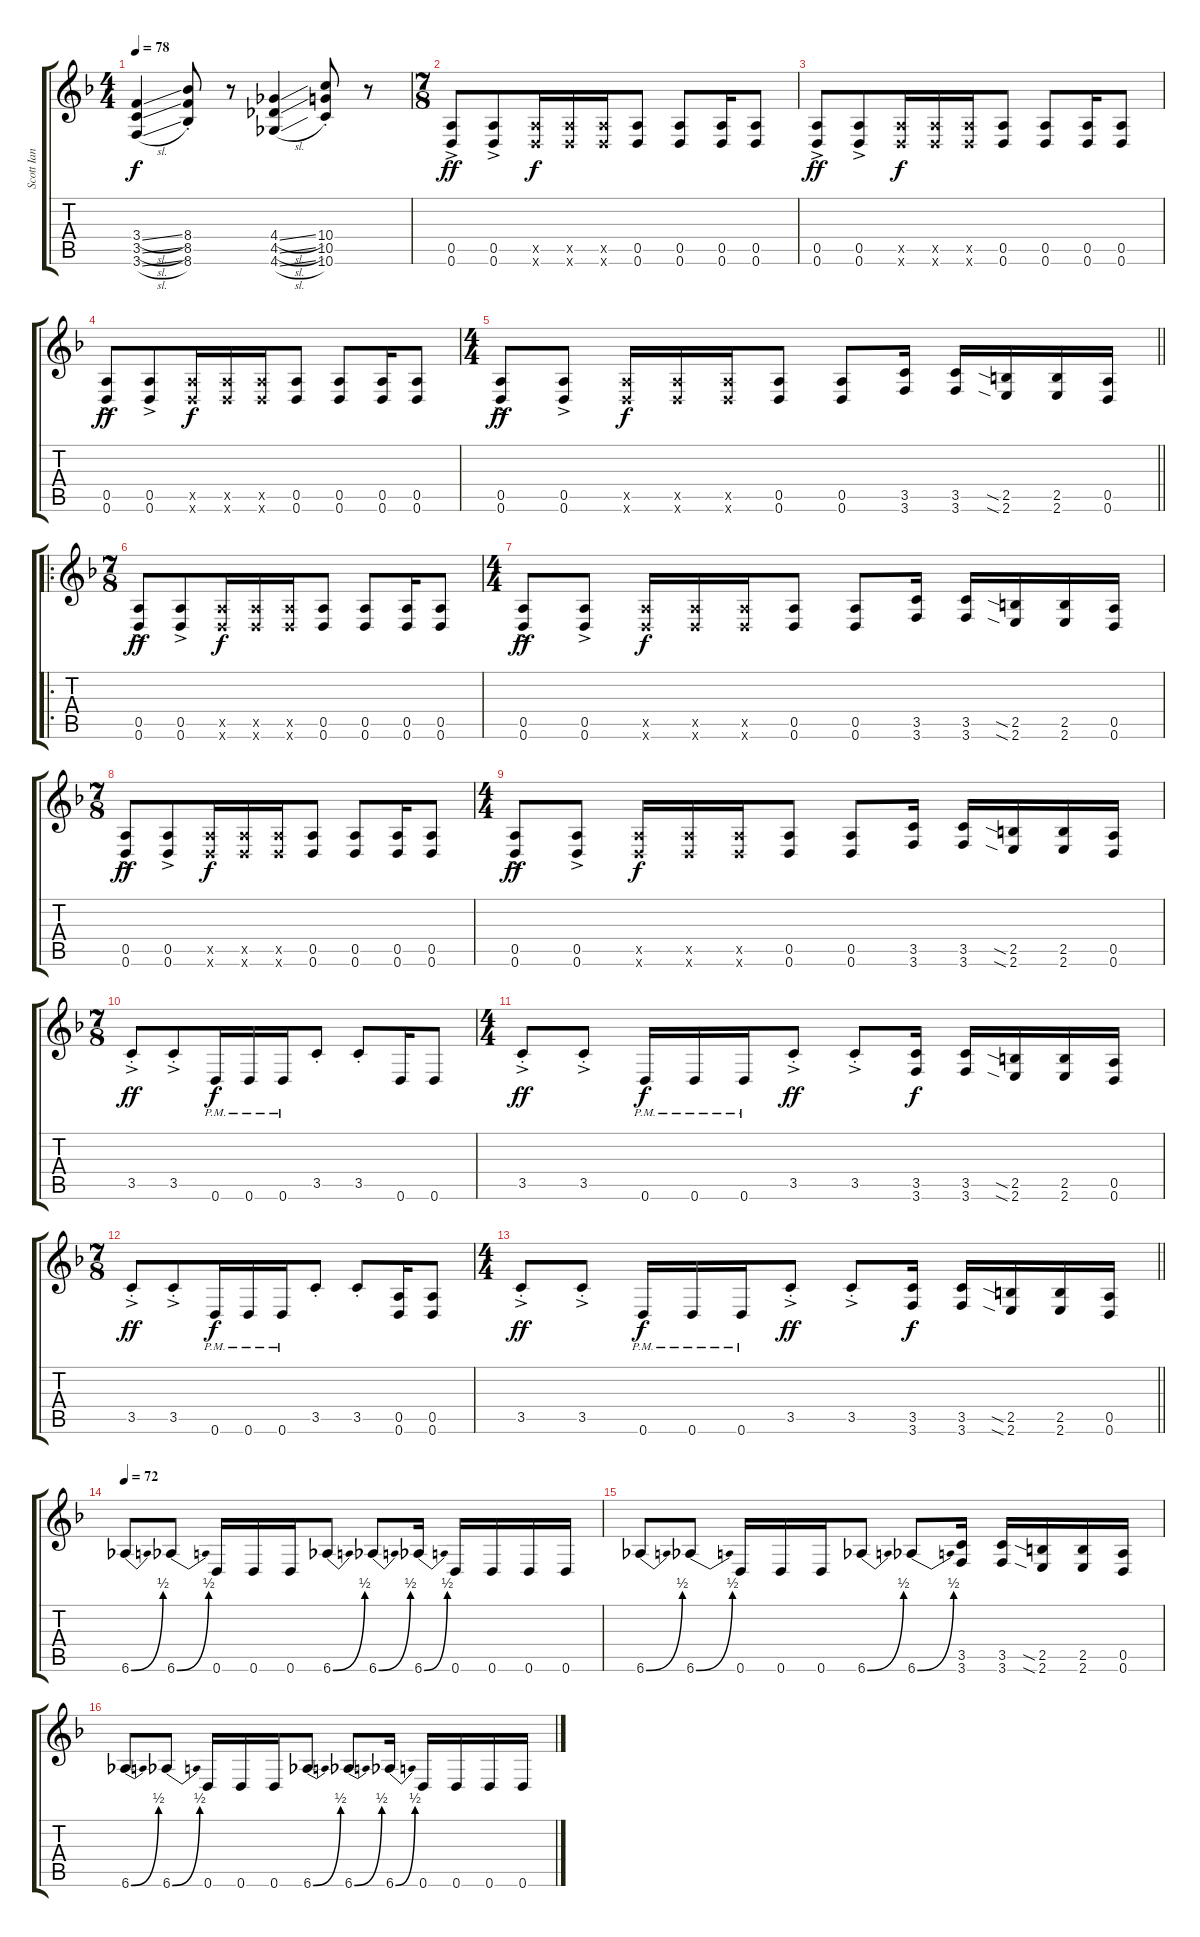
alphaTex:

\track ("Scott Ian" "Scott Ian") {instrument distortionguitar}
\staff {score tabs}
\tuning (E4 B3 G3 D3 A2 D2) {hide}
\ts (4 4)
\tempo 78
\clef g2
\ks f
(3.4{sl} 3.5{sl} 3.6{sl}).4{dy f instrument distortionguitar} (8.4{st} 8.5{st} 8.6{st}).8 r.8 (4.4{sl} 4.5{sl} 4.6{sl}).4 (10.4{st} 10.5{st} 10.6{st}).8 r.8 |
\ts (7 8)
(0.5{ac} 0.6{ac}).8{dy ff} (0.5{ac} 0.6{ac}).8 (0.5{x} 0.6{x}).16{dy f} (0.5{x} 0.6{x}).16 (0.5{x} 0.6{x}).16 (0.5 0.6).8 (0.5 0.6).8 (0.5 0.6).16 (0.5 0.6).8 |
(0.5{ac} 0.6{ac}).8{dy ff} (0.5{ac} 0.6{ac}).8 (0.5{x} 0.6{x}).16{dy f} (0.5{x} 0.6{x}).16 (0.5{x} 0.6{x}).16 (0.5 0.6).8 (0.5 0.6).8 (0.5 0.6).16 (0.5 0.6).8 |
(0.5{ac} 0.6{ac}).8{dy ff} (0.5{ac} 0.6{ac}).8 (0.5{x} 0.6{x}).16{dy f} (0.5{x} 0.6{x}).16 (0.5{x} 0.6{x}).16 (0.5 0.6).8 (0.5 0.6).8 (0.5 0.6).16 (0.5 0.6).8 |
\ts (4 4)
\barLineRight lightlight
(0.5{ac} 0.6{ac}).8{dy ff} (0.5{ac} 0.6{ac}).8 (0.5{x} 0.6{x}).16{dy f} (0.5{x} 0.6{x}).16 (0.5{x} 0.6{x}).16 (0.5 0.6).8 (0.5 0.6).8 (3.5 3.6).16 (3.5 3.6).16 (2.5{sia} 2.6{sia}).16 (2.5 2.6).16 (0.5 0.6).16 |
\ro
\ts (7 8)
(0.5{ac} 0.6{ac}).8{dy ff} (0.5{ac} 0.6{ac}).8 (0.5{x} 0.6{x}).16{dy f} (0.5{x} 0.6{x}).16 (0.5{x} 0.6{x}).16 (0.5 0.6).8 (0.5 0.6).8 (0.5 0.6).16 (0.5 0.6).8 |
\ts (4 4)
(0.5{ac} 0.6{ac}).8{dy ff} (0.5{ac} 0.6{ac}).8 (0.5{x} 0.6{x}).16{dy f} (0.5{x} 0.6{x}).16 (0.5{x} 0.6{x}).16 (0.5 0.6).8 (0.5 0.6).8 (3.5 3.6).16 (3.5 3.6).16 (2.5{sia} 2.6{sia}).16 (2.5 2.6).16 (0.5 0.6).16 |
\ts (7 8)
(0.5{ac} 0.6{ac}).8{dy ff} (0.5{ac} 0.6{ac}).8 (0.5{x} 0.6{x}).16{dy f} (0.5{x} 0.6{x}).16 (0.5{x} 0.6{x}).16 (0.5 0.6).8 (0.5 0.6).8 (0.5 0.6).16 (0.5 0.6).8 |
\ts (4 4)
(0.5{ac} 0.6{ac}).8{dy ff} (0.5{ac} 0.6{ac}).8 (0.5{x} 0.6{x}).16{dy f} (0.5{x} 0.6{x}).16 (0.5{x} 0.6{x}).16 (0.5 0.6).8 (0.5 0.6).8 (3.5 3.6).16 (3.5 3.6).16 (2.5{sia} 2.6{sia}).16 (2.5 2.6).16 (0.5 0.6).16 |
\ts (7 8)
3.5{ac st}.8{dy ff} 3.5{ac st}.8 0.6{pm}.16{dy f} 0.6{pm}.16 0.6{pm}.16 3.5{st}.8 3.5{st}.8 0.6.16 0.6.8 |
\ts (4 4)
3.5{ac st}.8{dy ff} 3.5{ac st}.8 0.6{pm}.16{dy f} 0.6{pm}.16 0.6{pm}.16 3.5{ac st}.8{dy ff} 3.5{ac st}.8 (3.5 3.6).16{dy f} (3.5 3.6).16 (2.5{sia} 2.6{sia}).16 (2.5 2.6).16 (0.5 0.6).16 |
\ts (7 8)
3.5{ac st}.8{dy ff} 3.5{ac st}.8 0.6{pm}.16{dy f} 0.6{pm}.16 0.6{pm}.16 3.5{st}.8 3.5{st}.8 (0.5 0.6).16 (0.5 0.6).8 |
\ts (4 4)
\barLineRight lightlight
3.5{ac st}.8{dy ff} 3.5{ac st}.8 0.6{pm}.16{dy f} 0.6{pm}.16 0.6{pm}.16 3.5{ac st}.8{dy ff} 3.5{ac st}.8 (3.5 3.6).16{dy f} (3.5 3.6).16 (2.5{sia} 2.6{sia}).16 (2.5 2.6).16 (0.5 0.6).16 |
\tempo 72
6.6{be (bend 0 0 60 2)}.8 6.6{be (bend 0 0 60 2)}.8 0.6.16 0.6.16 0.6.16 6.6{be (bend 0 0 60 2)}.8 6.6{be (bend 0 0 60 2)}.8 6.6{be (bend 0 0 60 2)}.16 0.6.16 0.6.16 0.6.16 0.6.16 |
6.6{be (bend 0 0 60 2)}.8 6.6{be (bend 0 0 60 2)}.8 0.6.16 0.6.16 0.6.16 6.6{be (bend 0 0 60 2)}.8 6.6{be (bend 0 0 60 2)}.8 (3.5 3.6).16 (3.5 3.6).16 (2.5{sia} 2.6{sia}).16 (2.5 2.6).16 (0.5 0.6).16 |
6.6{be (bend 0 0 60 2)}.8 6.6{be (bend 0 0 60 2)}.8 0.6.16 0.6.16 0.6.16 6.6{be (bend 0 0 60 2)}.8 6.6{be (bend 0 0 60 2)}.8 6.6{be (bend 0 0 60 2)}.16 0.6.16 0.6.16 0.6.16 0.6.16
